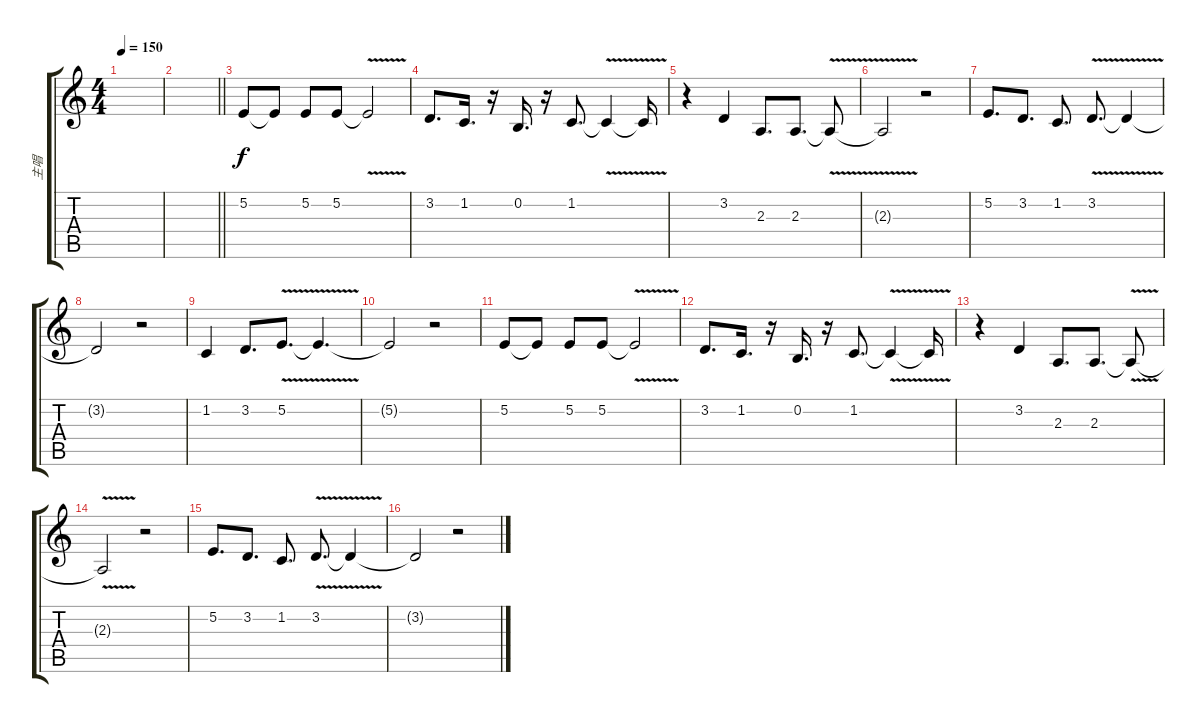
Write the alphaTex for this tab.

\track ("主唱" "主唱") {instrument pad1newage}
\staff {score tabs}
\tuning (E4 B3 G3 D3 A2 E2) {hide}
\ts (4 4)
\tempo 150
\clef g2
\ks c
|
\barLineRight lightlight
|
5.2.8{instrument pad1newage} 5.2{t}.8 5.2.8 5.2.8 5.2{v t}.2 |
3.2.8{d} 1.2.16{d} r.16 0.2.16{d} r.16 1.2.8{d} 1.2{v t}.4 1.2{t}.16 |
r.4 3.2.4 2.3.8{d} 2.3.8{d} 2.3{v t}.8 |
2.3{t}.2 r.2 |
5.2.8{d} 3.2.8{d} 1.2.8{d} 3.2{v}.8{d} 3.2{t}.4 |
3.2{t}.2 r.2 |
1.2.4 3.2.8{d} 5.2{v}.8{d} 5.2{t}.4{d} |
5.2{t}.2 r.2 |
5.2.8 5.2{t}.8 5.2.8 5.2.8 5.2{v t}.2 |
3.2.8{d} 1.2.16{d} r.16 0.2.16{d} r.16 1.2.8{d} 1.2{v t}.4 1.2{t}.16 |
r.4 3.2.4 2.3.8{d} 2.3.8{d} 2.3{v t}.8 |
2.3{t}.2 r.2 |
5.2.8{d} 3.2.8{d} 1.2.8{d} 3.2{v}.8{d} 3.2{t}.4 |
3.2{t}.2 r.2
